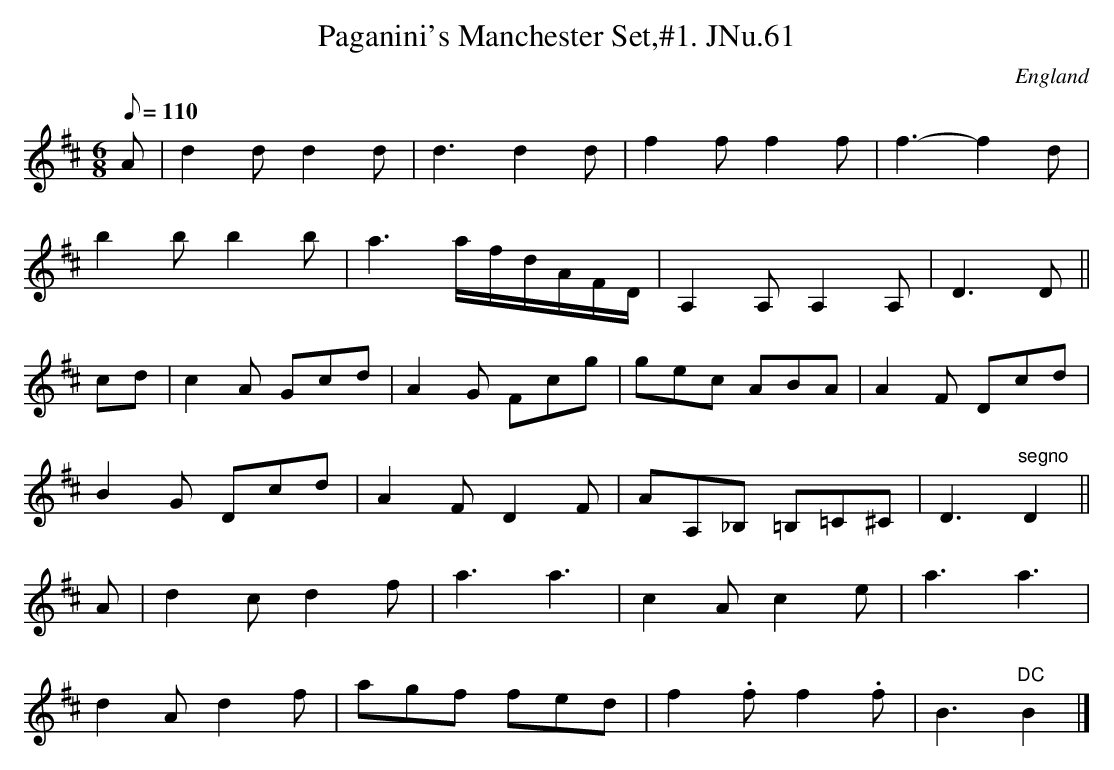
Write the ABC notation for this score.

X:1
T:Paganini's Manchester Set,#1. JNu.61
M:6/8
Q:110
O:England
K:D
A|d2dd2d|d3d2d|f2ff2f|f3-f2d|!
b2bb2b|a3a/f/d/A/F/D/|A,2A,A,2A,|D3D||!
cd|c2A Gcd|A2G Fcg|gec ABA|A2F Dcd|!
B2G Dcd|A2FD2F|AA,_B, =B,=C^C|D3"segno"D2||!
A|d2cd2f|a3a3|c2Ac2e|a3a3|!
d2Ad2f|agf fed|f2.ff2.f|B3"DC"B2|]
